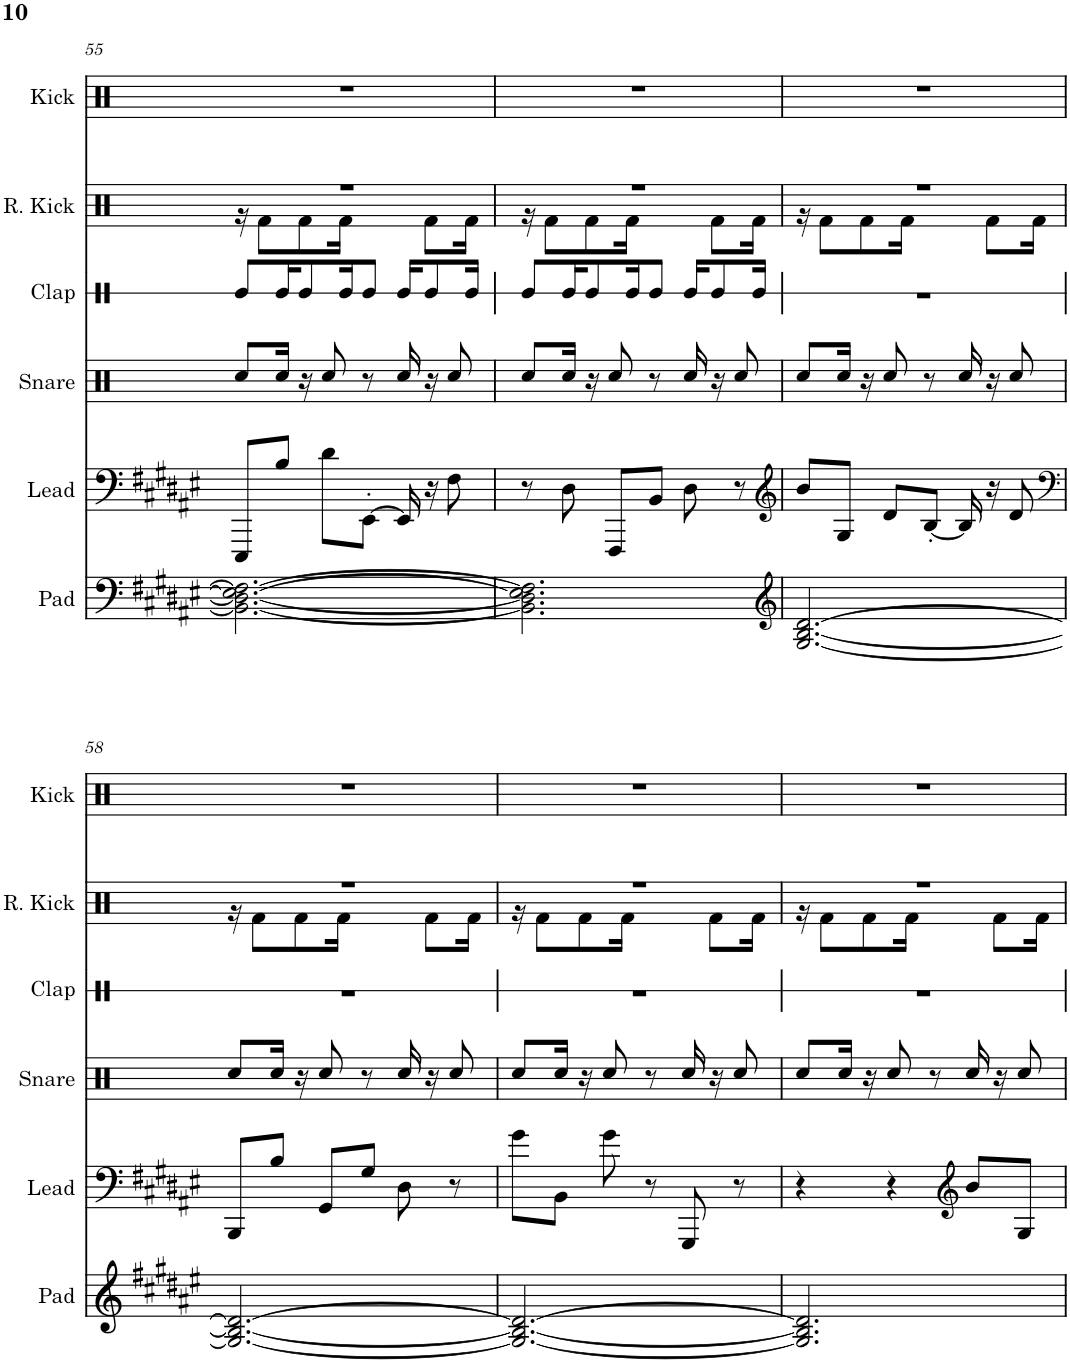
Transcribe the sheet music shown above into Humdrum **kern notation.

**kern	**kern	**kern	**kern	**kern	**kern
*part6	*part5	*part4	*part3	*part2	*part1
*staff6	*staff5	*staff4	*staff3	*staff2	*staff1
*I"Pad	*I"Lead	*I"Snare	*I"Clap	*I"Reverb Kick	*I"Kick
*I'Pad	*I'Lead	*I'Snare	*I'Clap	*I'R. Kick	*I'Kick
!!LO:PB:g=z
*clefF4	*clefF4	*clefX	*clefX	*clefX	*clefX
*k[f#c#g#d#a#e#]	*k[f#c#g#d#a#e#]	*k[f#c#g#d#a#e#]	*k[f#c#g#d#a#e#]	*k[f#c#g#d#a#e#]	*k[f#c#g#d#a#e#]
*M3/4	*M3/4	*M3/4	*M3/4	*M3/4	*M3/4
=55	=55	=55	=55	=55	=55
*	*	*	*	*^	*
2.BB\_ 2.D#\_ 2.E#\_ 2.F#\_	8EEE#/L	8Rcc/L	8Re/L	2.r	16r	2.r
.	.	.	.	.	8Rf\L	.
.	8B/J	16Rcc/Jk	16Re/K	.	.	.
.	.	16r	8Re/	.	8Rf\	.
.	8d#\L	8Rcc/	.	.	.	.
.	.	.	16Re/K	.	16Rf\Jk	.
.	[8EE#'\J	8r	8Re/J	.	8.ryy	.
.	16EE#/]	16Rcc/	16Re/KL	.	.	.
.	16r	16r	8Re/	.	8Rf\L	.
.	8F#\	8Rcc/	.	.	.	.
.	.	.	16Re/Jk	.	16Rf\Jk	.
=56	=56	=56	=56	=56	=56	=56
2.BB\] 2.D#\] 2.E#\] 2.F#\]	8r	8Rcc/L	8Re/L	2.r	16r	2.r
.	.	.	.	.	8Rf\L	.
.	8D#\	16Rcc/Jk	16Re/K	.	.	.
.	.	16r	8Re/	.	8Rf\	.
.	8FFF#/L	8Rcc/	.	.	.	.
.	.	.	16Re/K	.	16Rf\Jk	.
.	8BB/J	8r	8Re/J	.	8.ryy	.
.	8D#\	16Rcc/	16Re/KL	.	.	.
.	.	16r	8Re/	.	8Rf\L	.
.	8r	8Rcc/	.	.	.	.
.	.	.	16Re/Jk	.	16Rf\Jk	.
=57	=57	=57	=57	=57	=57	=57
*clefG2	*clefG2	*	*	*	*	*
[2.G#/ [2.B/ [2.d#/	8b/L	8Rcc/L	2.r	2.r	16r	2.r
.	.	.	.	.	8Rf\L	.
.	8G#/J	16Rcc/Jk	.	.	.	.
.	.	16r	.	.	8Rf\	.
.	8d#/L	8Rcc/	.	.	.	.
.	.	.	.	.	16Rf\Jk	.
.	[8B'/J	8r	.	.	8.ryy	.
.	16B/]	16Rcc/	.	.	.	.
.	16r	16r	.	.	8Rf\L	.
.	8d#/	8Rcc/	.	.	.	.
.	.	.	.	.	16Rf\Jk	.
!!LO:LB:g=z
=58	=58	=58	=58	=58	=58	=58
*	*clefF4	*	*	*	*	*
2.G#/_ 2.B/_ 2.d#/_	8BBB/L	8Rcc/L	2.r	2.r	16r	2.r
.	.	.	.	.	8Rf\L	.
.	8B/J	16Rcc/Jk	.	.	.	.
.	.	16r	.	.	8Rf\	.
.	8GG#/L	8Rcc/	.	.	.	.
.	.	.	.	.	16Rf\Jk	.
.	8G#/J	8r	.	.	8.ryy	.
.	8D#\	16Rcc/	.	.	.	.
.	.	16r	.	.	8Rf\L	.
.	8r	8Rcc/	.	.	.	.
.	.	.	.	.	16Rf\Jk	.
=59	=59	=59	=59	=59	=59	=59
2.G#/_ 2.B/_ 2.d#/_	8g#\L	8Rcc/L	2.r	2.r	16r	2.r
.	.	.	.	.	8Rf\L	.
.	8BB\J	16Rcc/Jk	.	.	.	.
.	.	16r	.	.	8Rf\	.
.	8g#\	8Rcc/	.	.	.	.
.	.	.	.	.	16Rf\Jk	.
.	8r	8r	.	.	8.ryy	.
.	8GGG#/	16Rcc/	.	.	.	.
.	.	16r	.	.	8Rf\L	.
.	8r	8Rcc/	.	.	.	.
.	.	.	.	.	16Rf\Jk	.
=60	=60	=60	=60	=60	=60	=60
2.G#/] 2.B/] 2.d#/]	4r	8Rcc/L	2.r	2.r	16r	2.r
.	.	.	.	.	8Rf\L	.
.	.	16Rcc/Jk	.	.	.	.
.	.	16r	.	.	8Rf\	.
.	4r	8Rcc/	.	.	.	.
.	.	.	.	.	16Rf\Jk	.
.	.	8r	.	.	8.ryy	.
*	*clefG2	*	*	*	*	*
.	8b/L	16Rcc/	.	.	.	.
.	.	16r	.	.	8Rf\L	.
.	8G#/J	8Rcc/	.	.	.	.
.	.	.	.	.	16Rf\Jk	.
*	*	*	*	*v	*v	*
=	=	=	=	=	=
*-	*-	*-	*-	*-	*-
